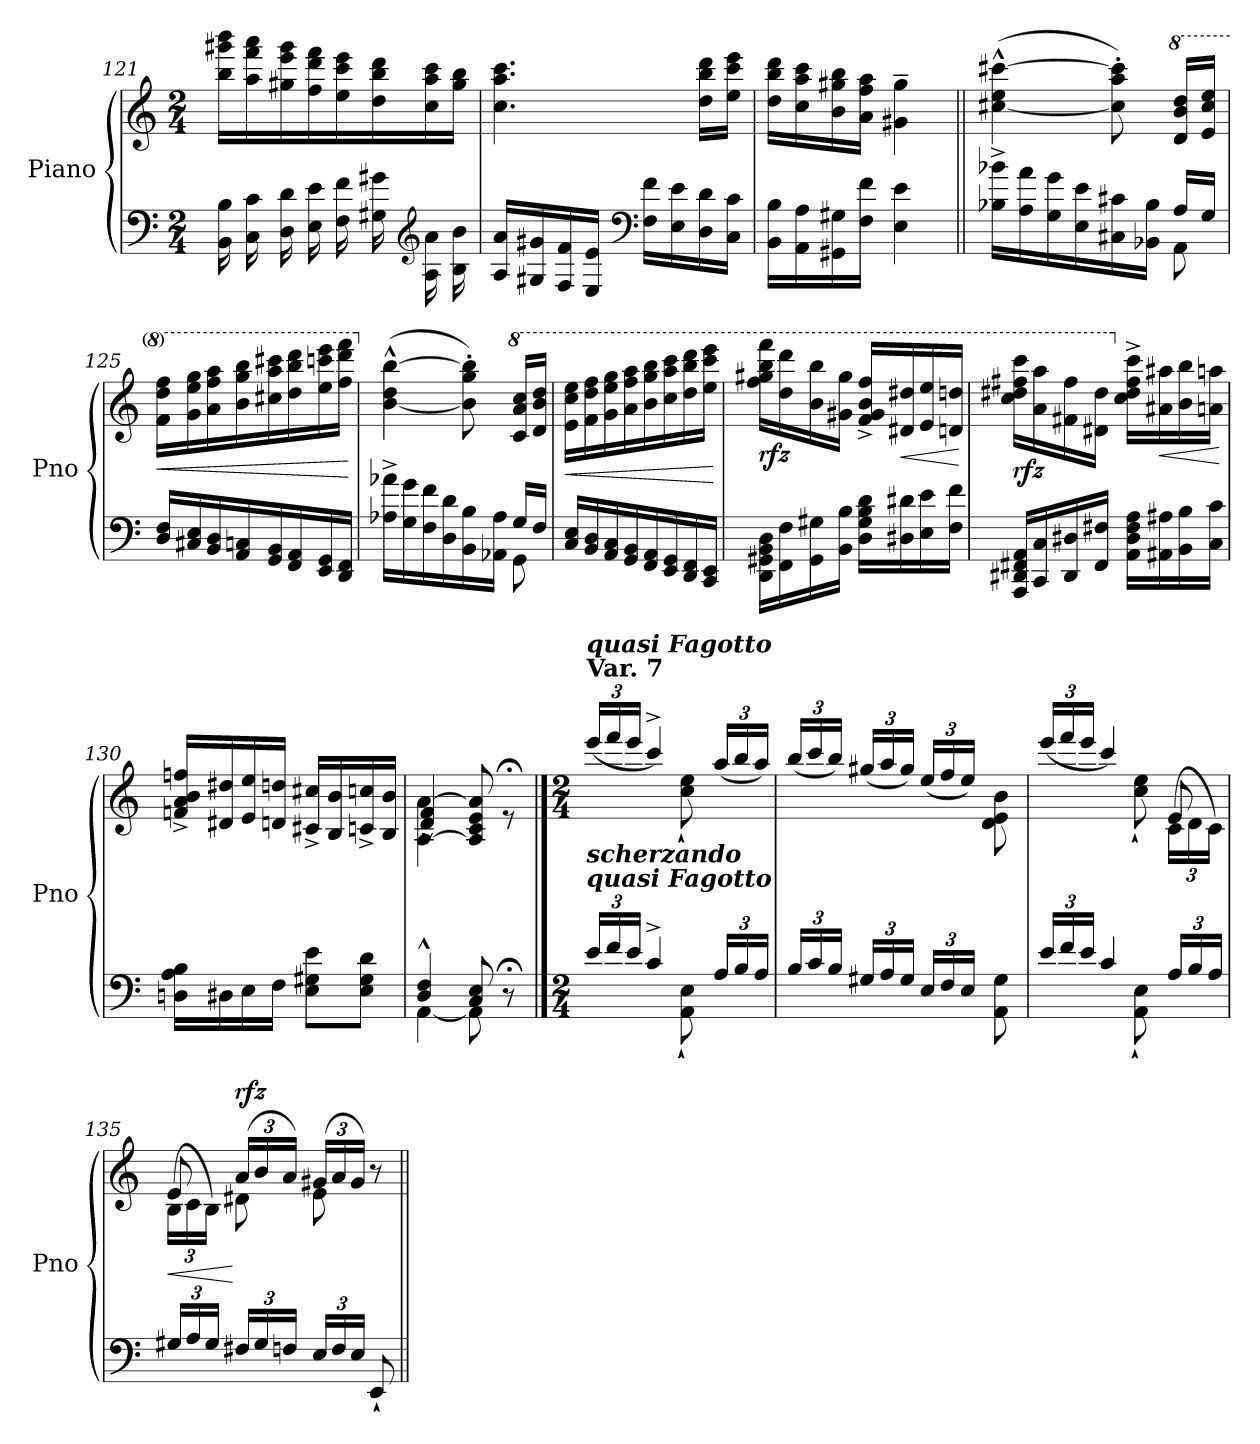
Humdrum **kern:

**kern	**kern	**dynam
*part1	*part1	*part1
*staff2	*staff1	*staff1/2
*I"Piano	*	*
*I'Pno	*	*
*clefF4	*clefG2	*
*k[]	*k[]	*
*M2/4	*M2/4	*
=121	=121	=121
16BB\ 16B\	16bb\ 16ggg#X\ 16bbb\LL	.
16C\ 16c\	16aa\ 16fff\ 16aaa\	.
16D\ 16d\	16gg#X\ 16eee\ 16ggg#\	.
16E\ 16e\	16ff\ 16ddd\ 16fff\	.
16F\ 16f\	16ee\ 16ccc\ 16eee\	.
16G#X\ 16g#X\	16dd\ 16bb\ 16ddd\	.
*clefG2	*	*
16A\ 16a\	16cc\ 16aa\ 16ccc\	.
16B\ 16b\	16gg#\ 16bb\JJ	.
=122	=122	=122
16A/ 16a/LL	4.cc\ 4.aa\ 4.ccc\	.
16G#X/ 16g#X/	.	.
16F/ 16f/	.	.
16E/ 16e/JJ	.	.
*clefF4	*	*
16F\ 16f\LL	.	.
16E\ 16e\	.	.
16D\ 16d\	16dd\ 16bb\ 16ddd\LL	.
16C\ 16c\JJ	16ee\ 16ccc\ 16eee\JJ	.
=123	=123	=123
16BB\ 16B\LL	16dd\ 16bb\ 16ddd\LL	.
16AA\ 16A\	16cc\ 16aa\ 16ccc\	.
16GG#X\ 16G#X\	16b\ 16gg#X\ 16bb\	.
16F\ 16f\JJ	16a\ 16ff\ 16aa\JJ	.
4E\ 4e\	4g#X\~ 4gg#\~	.
!!LO:PB:g=z
=124||	=124||	=124||
*^	*	*
16B-X\^ 16b-X\^LL	8ryy	([4cc#X\^^ 4ee\^^ [4ccc#X\^^	.
16A\ 16a\	.	.	.
16G\ 16g\	8ryy	.	.
16E\ 16e\	.	.	.
16C#X\ 16c#X\	8ryy	8cc#\]' 8aa\' 8ccc#\]')	.
16BB-X\ 16B-\JJ	.	.	.
*	*	*8va	*
16A/LL	8AA\	16dd/ 16bb/ 16ddd/LL	.
16G/JJ	.	16ee/ 16ccc#/ 16eee/JJ	.
*v	*v	*	*
=125	=125	=125
!	!	!LO:HP:b
16D/ 16F/LL	16ff\ 16ddd\ 16fff\LL	<
16C#X/ 16E/	16gg\ 16eee\ 16ggg\	.
16BB/ 16D/	16aa\ 16fff\ 16aaa\	.
16AA/ 16Cn/	16bb\ 16ggg\ 16bbb\	.
16GG/ 16BB/	16ccc#X\ 16aaa\ 16cccc#X\	.
16FF/ 16AA/	16ddd\ 16bbb\ 16dddd\	.
16EE/ 16GG/	16eee\ 16ccccn\ 16eeee\	.
16DD/ 16FF/JJ	16fff\ 16dddd\ 16ffff\JJ	.
.	.	[
=126	=126	=126
*^	*	*
*	*	*X8va	*
16A-X\^ 16a-X\^LL	8ryy	([4b\^^ 4dd\^^ [4bb\^^	.
16G\ 16g\	.	.	.
16F\ 16f\	8ryy	.	.
16D\ 16d\	.	.	.
16BB\ 16B\	8ryy	8b\]' 8gg\' 8bb\]')	.
16AA-X\ 16A-\JJ	.	.	.
*	*	*8va	*
16G/LL	8GG\	16cc/ 16aa/ 16ccc/LL	.
16F/JJ	.	16dd/ 16bb/ 16ddd/JJ	.
*v	*v	*	*
=127	=127	=127
!	!	!LO:HP:b
16C/ 16E/LL	16ee\ 16ccc\ 16eee\LL	<
16BB/ 16D/	16ff\ 16ddd\ 16fff\	.
16AA/ 16C/	16gg\ 16eee\ 16ggg\	.
16GG/ 16BB/	16aa\ 16fff\ 16aaa\	.
16FF/ 16AA/	16bb\ 16ggg\ 16bbb\	.
16EE/ 16GG/	16ccc\ 16aaa\ 16cccc\	.
16DD/ 16FF/	16ddd\ 16bbb\ 16dddd\	.
16CC/ 16EE/JJ	16eee\ 16cccc\ 16eeee\JJ	.
.	.	[
!!LO:LB:g=z
=128	=128	=128
!	!	!LO:DY:b
16DD\ 16GG#X\ 16BB\ 16D\LL	16fff\ 16ggg#X\ 16bbb\ 16ffff\LL	rfz
16FF\ 16F\	16ddd\ 16dddd\	.
16GG#\ 16G#X\	16bb\ 16bbb\	.
16BB\ 16B\JJ	16gg#X\ 16ggg#\JJ	.
16D\ 16G#\ 16B\ 16d\LL	16ff/^ 16gg#/^ 16bb/^ 16fff/^LL	.
!	!	!LO:HP:b
16D#X\ 16d#X\	16dd#X/ 16ddd#X/	<
16E\ 16e\	16ee/ 16eee/	.
16F\ 16f\JJ	16ddn/ 16dddn/JJ	.
.	.	[
=129	=129	=129
!	!	!LO:DY:b
16AAA/ 16DD#X/ 16FF#X/ 16AA/LL	16ccc\ 16ddd#X\ 16fff#X\ 16cccc\LL	rfz
16CC/ 16C/	16aa\ 16aaa\	.
16DD#/ 16D#X/	16ff#X\ 16fff#\	.
16FF#/ 16F#X/JJ	16dd#X\ 16ddd#\JJ	.
*	*X8va	*
16AA\ 16D#\ 16F#\ 16A\LL	16cc\^ 16dd#\^ 16ff#\^ 16ccc\^LL	.
!	!	!LO:HP:b
16AA#X\ 16A#X\	16a#X\ 16aa#X\	<
16BB\ 16B\	16b\ 16bb\	.
16C\ 16c\JJ	16an\ 16aan\JJ	.
.	.	[
=130	=130	=130
16Dn\ 16A\ 16B\LL	16fn/^ 16a/^ 16b/^ 16ffn/^LL	.
16D#X\	16d#X/ 16dd#X/	.
16E\	16e/ 16ee/	.
16F\JJ	16dn/ 16ddn/JJ	.
8E\ 8G#X\ 8e\L	16c#X/^ 16cc#X/^LL	.
.	16B/ 16b/	.
8E\ 8G#\ 8d\J	16cn/^ 16ccn/^	.
.	16B/ 16b/JJ	.
=131	=131	=131
*^	*^	*
4D/^^ 4F/^^	[4AA\	[4A\ [4a\	4d/^^ 4f/^^	.
8C/ 8E/	8AA\]	8A/] 8c/ 8e/ 8a/]	4ryy	.
8r;<	8r;<yy	8r;<e	.	.
!!LO:LB:g=z	!!
==132	==132	==132	==132	==132
*M2/4	*	*M2/4	*	*
*Xbrackettup	*	*Xbrackettup	*	*
!	!	!LO:TX:a:B:t=Var. 7	!	!
!	!	!LO:TX:b:Bi:t=scherzando	!	!
!	!	!LO:TX:b:Bi:t=quasi Fagotto	!	!
!	!	!LO:TX:a:Bi:t=quasi Fagotto	!	!
24e/LL	8ryy	(>24eee/LL	8ryy	.
24f/	.	24fff/	.	.
24e/JJ	.	24eee/JJ	.	.
4c^/	8ryy	4ccc^/)	8ryy	.
.	8AA\` 8E\`	.	8cc\` 8ee\`	.
24A/LL	8ryy	(24aa/LL	8ryy	.
24B/	.	24bb/	.	.
24A/JJ	.	24aa/JJ)	.	.
*v	*v	*	*	*
*	*v	*v	*
=133	=133	=133
24B/LL	(24bb/LL	.
24c/	24ccc/	.
24B/JJ	24bb/JJ)	.
24G#X/LL	(24gg#X/LL	.
24A/	24aa/	.
24G#/JJ	24gg#/JJ)	.
24E/LL	(24ee/LL	.
24F/	24ff/	.
24E/JJ	24ee/JJ)	.
8AA\ 8G#\	8d\ 8e\ 8b\	.
=134	=134	=134
*^	*^	*
24e/LL	8ryy	(>24eee/LL	8ryy	.
24f/	.	24fff/	.	.
24e/JJ	.	24eee/JJ	.	.
4c/	8ryy	4ccc/)	8ryy	.
.	8AA\` 8E\`	.	8cc\` 8ee\`	.
24A/LL	8ryy	(24c\LL	8e/	.
24B/	.	24d\	.	.
24A/JJ	.	24c\JJ)	.	.
*v	*v	*	*	*
!!LO:LB:g=z	!!
=135	=135	=135	=135
!	!	!	!LO:HP:b
24G#X/LL	(24B\LL	8e/	<
24A/	24c\	.	.
24G#/JJ	24B\JJ)	.	.
!	!	!	!LO:DY:n=1:a
24F#X/LL	(24a/LL	8d#X\	[ rfz
24G#/	24b/	.	.
24Fn/JJ	24a/JJ)	.	.
24E/LL	(24g#X/LL	8e\	.
24F/	24a/	.	.
24E/JJ	24g#/JJ)	.	.
8EE`/	8r	8ryy	.
*	*v	*v	*
=||	=||	=||
*-	*-	*-
